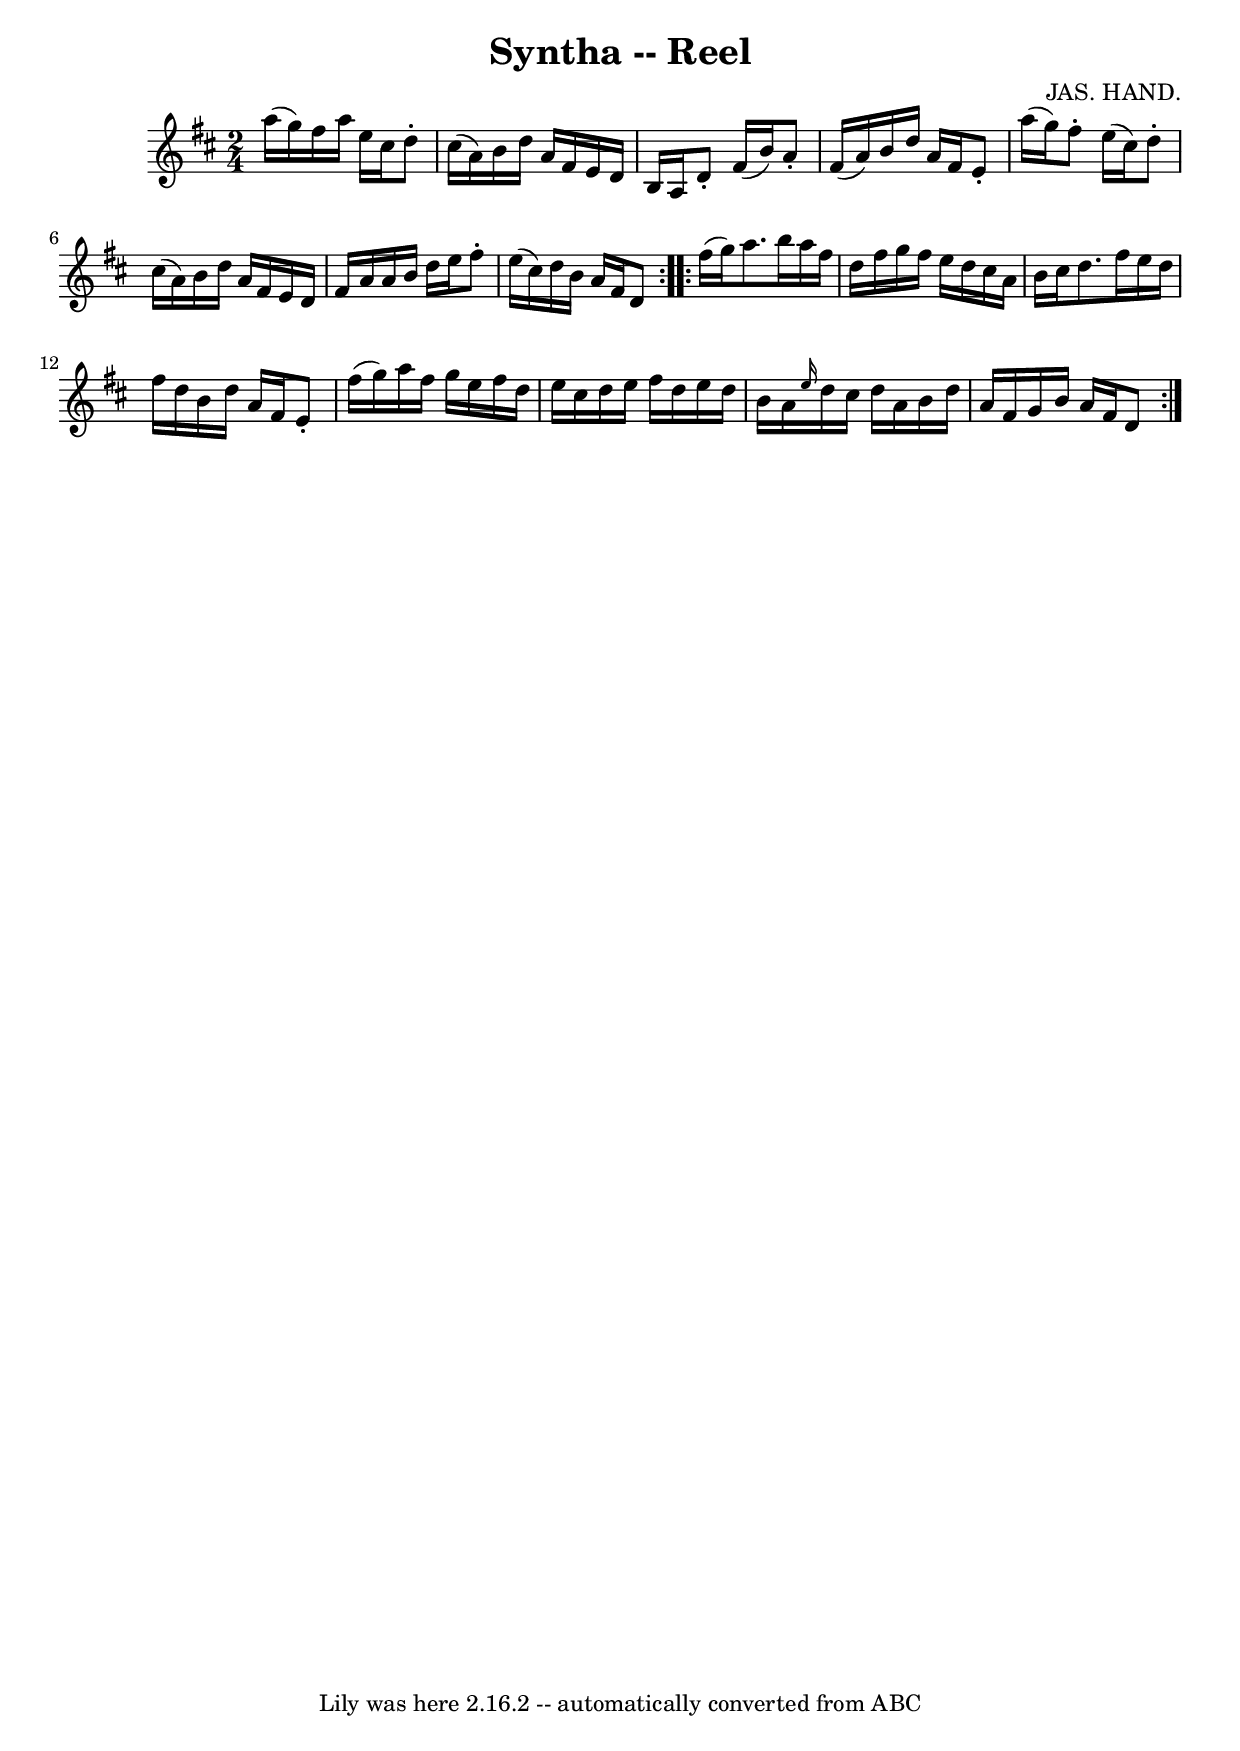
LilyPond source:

\version "2.7.40"
\include "Mammoth.ily"
\header {
	%% book = "Ryan's Mammoth Collection"
	composer = "JAS. HAND."
	crossRefNumber = "1"
	footnotes = "\\\\142"
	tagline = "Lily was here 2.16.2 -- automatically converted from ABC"
	title = "Syntha -- Reel"
}
voicedefault =  {


\repeat volta 2 {
\time 2/4 \key d \major a''16 (g''16) |
 fis''16 a''16    
e''16 cis''16 d''8 -. cis''16 (a'16)   |
 b'16 d''16   
 a'16 fis'16 e'16 d'16 b16 a16    |
 d'8 -. fis'16 (
b'16) a'8 -. fis'16 (a'16)   |
 b'16 d''16 a'16    
fis'16 e'8 -. a''16 (g''16)   |
 fis''8 -. e''16 (
cis''16) d''8 -. cis''16 (a'16)   |
 b'16 d''16 a'16 
 fis'16 e'16 d'16 fis'16 a'16    |
 a'16 b'16 d''16 
 e''16 fis''8 -. e''16 (cis''16)   |
 d''16 b'16    
a'16 fis'16 d'8    } \repeat volta 2 { fis''16 (g''16) |
 
 a''8. b''16 a''16 fis''16 d''16 fis''16    |
 g''16  
 fis''16 e''16 d''16 cis''16 a'16 b'16 cis''16    |
   
d''8. fis''16 e''16 d''16 fis''16 d''16    |
 b'16    
d''16 a'16 fis'16 e'8 -. fis''16 (g''16)   |
 a''16  
 fis''16 g''16 e''16 fis''16 d''16 e''16 cis''16    |
 
 d''16 e''16 fis''16 d''16 e''16 d''16 b'16 a'16    
|
 \grace { e''16  } d''16 cis''16 d''16 a'16 b'16    
d''16 a'16 fis'16    |
 g'16 b'16 a'16 fis'16 d'8  }  
 
}

\score{
    <<

	\context Staff="default"
	{
	    \voicedefault 
	}

    >>
	\layout {
	}
	\midi {}
}
